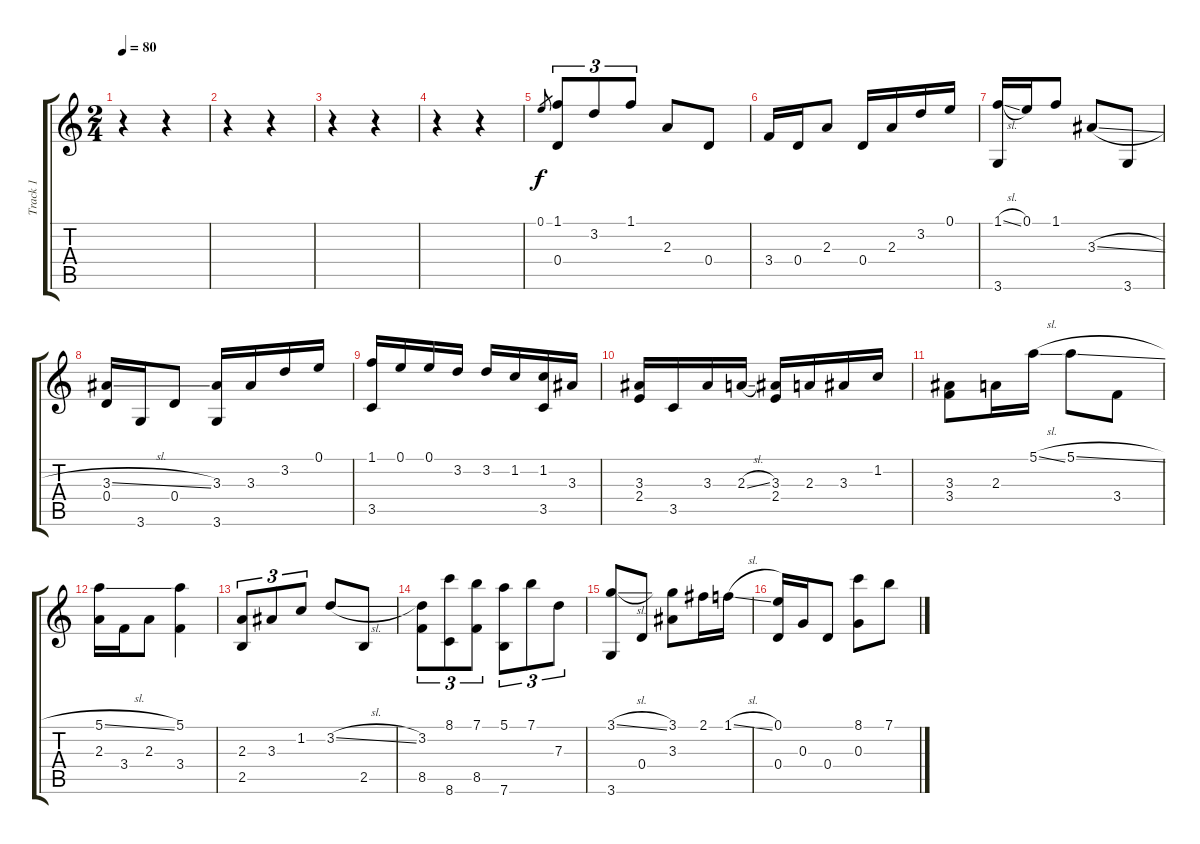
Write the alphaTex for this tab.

\track ("Track 1" "Track 1") {instrument acousticguitarsteel}
\staff {score tabs}
\tuning (E4 B3 G3 D3 A2 E2) {hide}
\ts (2 4)
\tempo 80
\clef g2
\ks c
r.4{dy f} r.4 |
r.4 r.4 |
r.4 r.4 |
r.4 r.4 |
0.1.8{gr} (1.1 0.4).8{tu (3 2)} 3.2.8{tu (3 2)} 1.1.8{tu (3 2)} 2.3.8 0.4.8 |
3.4.16 0.4.16 2.3.8 0.4.16 2.3.16 3.2.16 0.1.16 |
(1.1{sl} 3.6).16 0.1.16 1.1.8 3.3{sl}.8 3.6.8 |
(3.3{sl} 0.4).16 3.6.16 0.4.8 (3.3 3.6).16 3.3.16 3.2.16 0.1.16 |
(1.1 3.5).16 0.1.16 0.1.16 3.2.16 3.2.16 1.2.16 (1.2 3.5).16 3.3.16 |
(3.3 2.4).16 3.5.16 3.3.16 2.3{sl}.16 (3.3 2.4).16 2.3.16 3.3.16 1.2.16 |
(3.3 3.4).8 2.3.16 5.1{sl}.16 5.1{sl}.8 3.4.8 |
(5.1{sl} 2.3).16 3.4.16 2.3.8 (5.1 3.4).4 |
(2.3 2.5).8{tu (3 2)} 3.3.8{tu (3 2)} 1.2.8{tu (3 2)} 3.2{sl}.8 2.5.8 |
(3.2 8.5).8{tu (3 2)} (8.1 8.6).8{tu (3 2)} (7.1 8.5).8{tu (3 2)} (5.1 7.6).8{tu (3 2)} 7.1.8{tu (3 2)} 7.3.8{tu (3 2)} |
(3.1{sl} 3.6).8 0.4.8 (3.1 3.3).8 2.1.16 1.1{sl}.16 |
(0.1 0.4).16 0.3.16 0.4.8 (8.1 0.3).8 7.1.8
